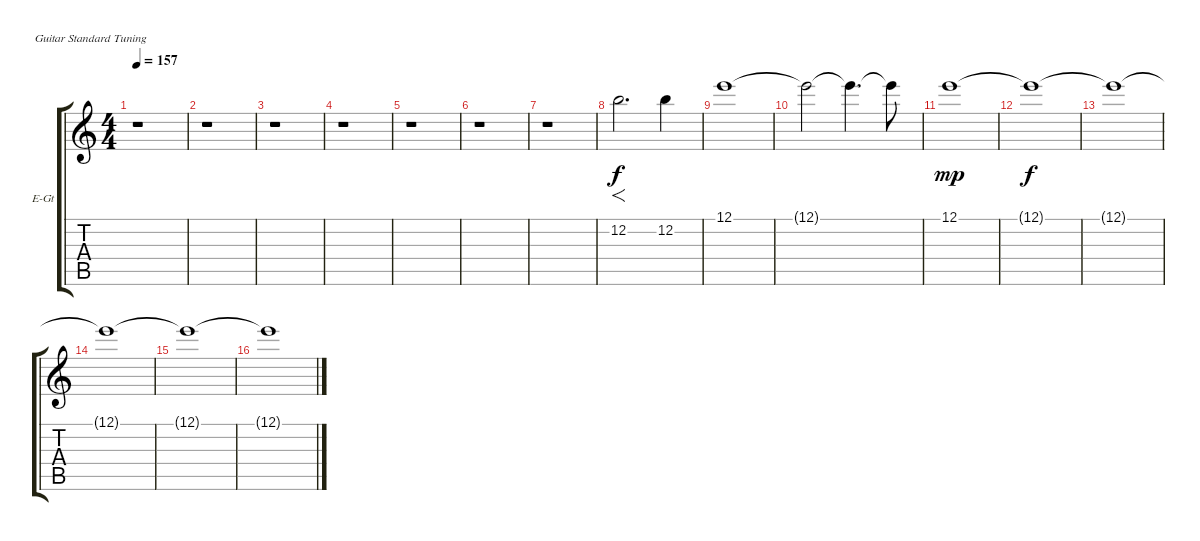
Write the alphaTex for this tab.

\defaultSystemsLayout 4
\bracketExtendMode groupsimilarinstruments
\firstSystemTrackNameOrientation horizontal
\otherSystemsTrackNameOrientation horizontal
\track ("Al" "E-Gt") {instrument distortionguitar}
\staff {score tabs}
\tuning (E4 B3 G3 D3 A2 E2)
\ts (4 4)
\tempo 157
\clef g2
\ks c
r.1{dy f instrument distortionguitar} |
r.1 |
r.1 |
r.1 |
r.1 |
r.1 |
r.1 |
12.2.2{f d} 12.2.4 |
12.1.1 |
12.1{t}.2 12.1{t}.4{d} 12.1{t}.8 |
12.1.1{dy mp} |
12.1{t}.1{dy f} |
12.1{t}.1 |
12.1{t}.1 |
12.1{t}.1 |
12.1{t}.1
